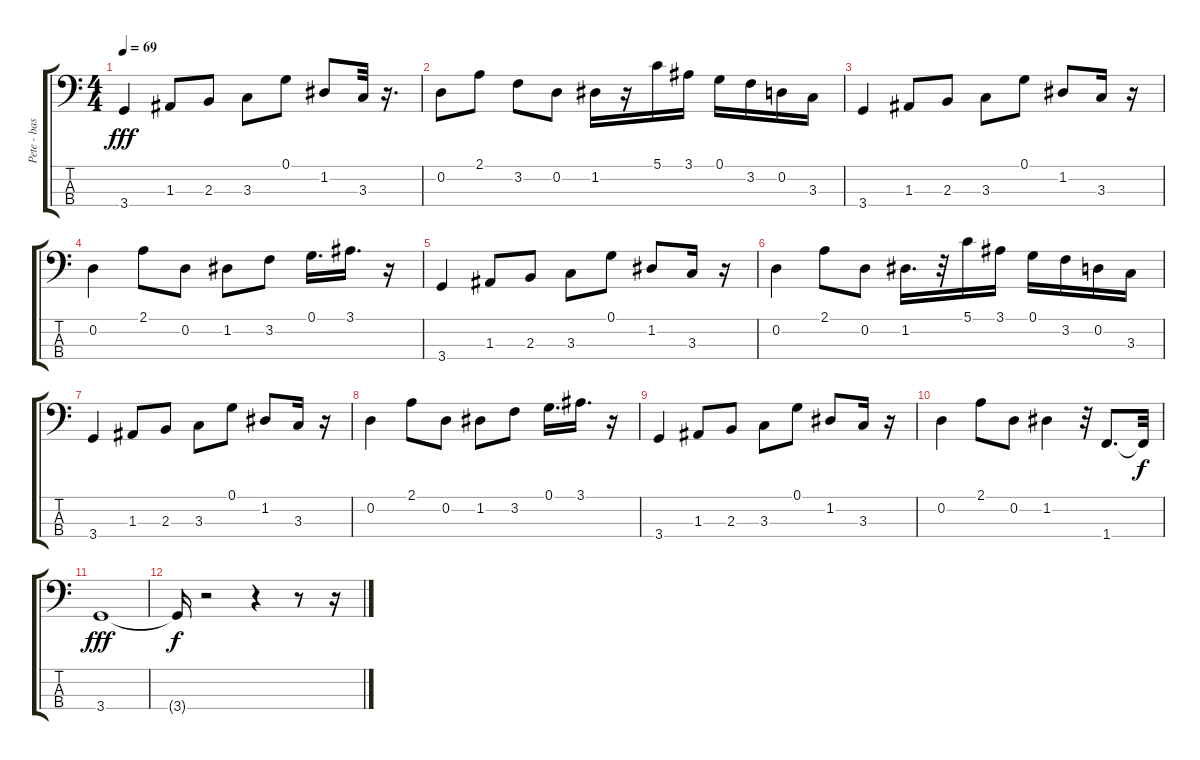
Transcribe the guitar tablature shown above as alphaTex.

\track ("Pete - bass guitar" "Pete - bas") {instrument electricbassfinger}
\staff {score tabs}
\tuning (G2 D2 A1 E1) {hide}
\ts (4 4)
\tempo 69
\clef f4
\ks c
3.4.4{dy fff} 1.3.8 2.3.8 3.3.8 0.1.8 1.2.8 3.3.32 r.16{d} |
0.2.8 2.1.8 3.2.8 0.2.8 1.2.16 r.16 5.1.16 3.1.16 0.1.16 3.2.16 0.2.16 3.3.16 |
3.4.4 1.3.8 2.3.8 3.3.8 0.1.8 1.2.8 3.3.16 r.16 |
0.2.4 2.1.8 0.2.8 1.2.8 3.2.8 0.1.16{d} 3.1.16{d} r.16 |
3.4.4 1.3.8 2.3.8 3.3.8 0.1.8 1.2.8 3.3.16 r.16 |
0.2.4 2.1.8 0.2.8 1.2.16{d} r.32 5.1.16 3.1.16 0.1.16 3.2.16 0.2.16 3.3.16 |
3.4.4 1.3.8 2.3.8 3.3.8 0.1.8 1.2.8 3.3.16 r.16 |
0.2.4 2.1.8 0.2.8 1.2.8 3.2.8 0.1.16{d} 3.1.16{d} r.16 |
3.4.4 1.3.8 2.3.8 3.3.8 0.1.8 1.2.8 3.3.16 r.16 |
0.2.4 2.1.8 0.2.8 1.2.4 r.32 1.4.8{d} 1.4{t}.32{dy f} |
3.4.1{dy fff} |
3.4{t}.16{dy f} r.2 r.4 r.8 r.16
